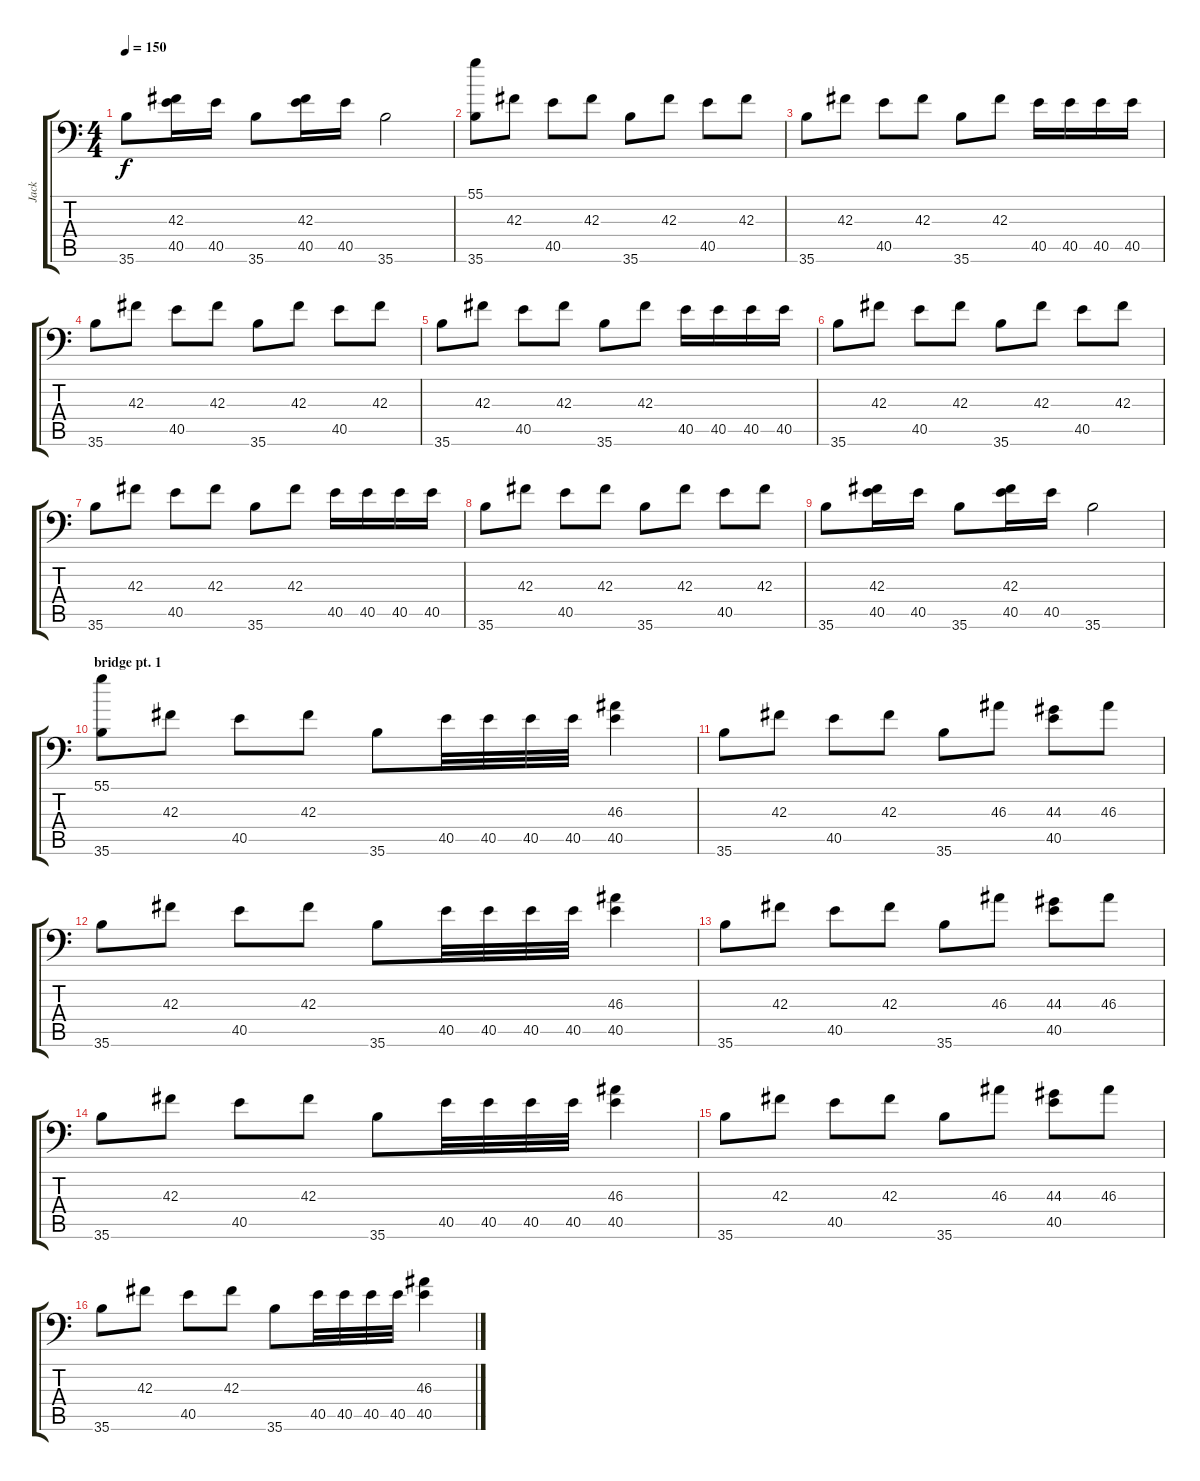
\track ("Jack" "Jack") {instrument acousticgrandpiano}
\staff {score tabs}
\tuning (C-1 C-1 C-1 C-1 C-1 C-1) {hide}
\ts (4 4)
\tempo 150
\clef f4
\ks c
35.6.8{dy f} (42.3 40.5).16 40.5.16 35.6.8 (42.3 40.5).16 40.5.16 35.6.2 |
(55.1 35.6).8 42.3.8 40.5.8 42.3.8 35.6.8 42.3.8 40.5.8 42.3.8 |
35.6.8 42.3.8 40.5.8 42.3.8 35.6.8 42.3.8 40.5.16 40.5.16 40.5.16 40.5.16 |
35.6.8 42.3.8 40.5.8 42.3.8 35.6.8 42.3.8 40.5.8 42.3.8 |
35.6.8 42.3.8 40.5.8 42.3.8 35.6.8 42.3.8 40.5.16 40.5.16 40.5.16 40.5.16 |
35.6.8 42.3.8 40.5.8 42.3.8 35.6.8 42.3.8 40.5.8 42.3.8 |
35.6.8 42.3.8 40.5.8 42.3.8 35.6.8 42.3.8 40.5.16 40.5.16 40.5.16 40.5.16 |
35.6.8 42.3.8 40.5.8 42.3.8 35.6.8 42.3.8 40.5.8 42.3.8 |
35.6.8 (42.3 40.5).16 40.5.16 35.6.8 (42.3 40.5).16 40.5.16 35.6.2 |
\section ("" "bridge pt. 1")
(55.1 35.6).8 42.3.8 40.5.8 42.3.8 35.6.8 40.5.32 40.5.32 40.5.32 40.5.32 (46.3 40.5).4 |
35.6.8 42.3.8 40.5.8 42.3.8 35.6.8 46.3.8 (44.3 40.5).8 46.3.8 |
35.6.8 42.3.8 40.5.8 42.3.8 35.6.8 40.5.32 40.5.32 40.5.32 40.5.32 (46.3 40.5).4 |
35.6.8 42.3.8 40.5.8 42.3.8 35.6.8 46.3.8 (44.3 40.5).8 46.3.8 |
35.6.8 42.3.8 40.5.8 42.3.8 35.6.8 40.5.32 40.5.32 40.5.32 40.5.32 (46.3 40.5).4 |
35.6.8 42.3.8 40.5.8 42.3.8 35.6.8 46.3.8 (44.3 40.5).8 46.3.8 |
35.6.8 42.3.8 40.5.8 42.3.8 35.6.8 40.5.32 40.5.32 40.5.32 40.5.32 (46.3 40.5).4
